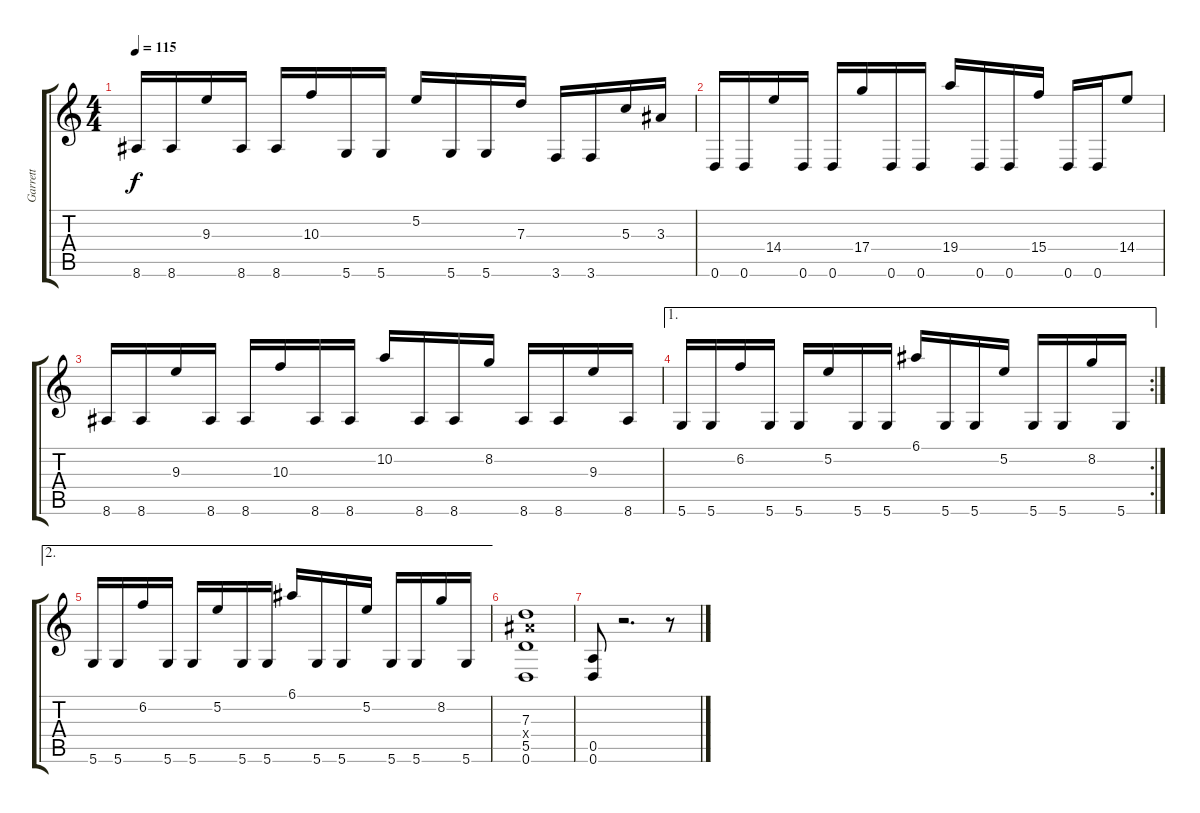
\track ("Garrett" "Garrett") {instrument distortionguitar}
\staff {score tabs}
\tuning (E4 B3 G3 D3 A2 D2) {hide}
\ts (4 4)
\tempo 115
\clef g2
\ks c
8.6.16{dy f} 8.6.16 9.3.16 8.6.16 8.6.16 10.3.16 5.6.16 5.6.16 5.2.16 5.6.16 5.6.16 7.3.16 3.6.16 3.6.16 5.3.16 3.3.16 |
0.6.16 0.6.16 14.4.16 0.6.16 0.6.16 17.4.16 0.6.16 0.6.16 19.4.16 0.6.16 0.6.16 15.4.16 0.6.16 0.6.16 14.4.8 |
8.6.16 8.6.16 9.3.16 8.6.16 8.6.16 10.3.16 8.6.16 8.6.16 10.2.16 8.6.16 8.6.16 8.2.16 8.6.16 8.6.16 9.3.16 8.6.16 |
\ae 1
\rc 2
5.6.16 5.6.16 6.2.16 5.6.16 5.6.16 5.2.16 5.6.16 5.6.16 6.1.16 5.6.16 5.6.16 5.2.16 5.6.16 5.6.16 8.2.16 5.6.16 |
\ae 2
5.6.16 5.6.16 6.2.16 5.6.16 5.6.16 5.2.16 5.6.16 5.6.16 6.1.16 5.6.16 5.6.16 5.2.16 5.6.16 5.6.16 8.2.16 5.6.16 |
(7.3 8.4{x} 5.5 0.6).1 |
(0.5 0.6).8 r.2{d} r.8
